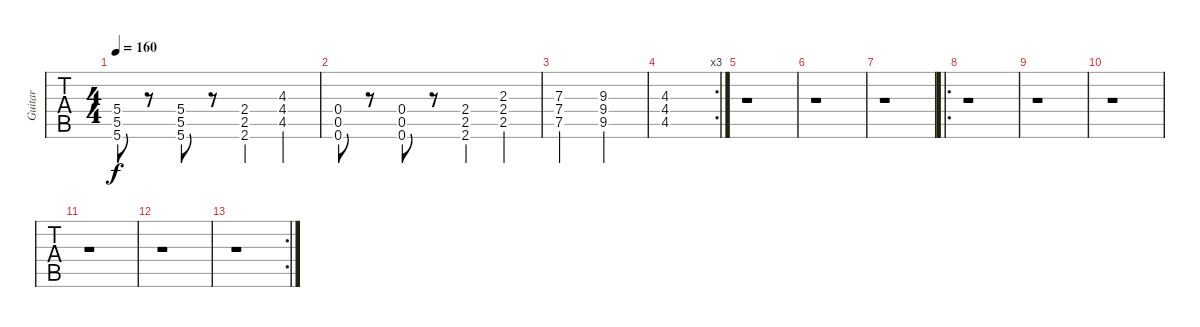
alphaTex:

\track ("Guitar" "Guitar") {instrument overdrivenguitar}
\staff {tabs}
\tuning (D4 A3 F3 C3 G2 C2) {hide}
\ts (4 4)
\tempo 160
\clef g2
\ks c
(5.4 5.5 5.6).8{dy f} r.8 (5.4 5.5 5.6).8 r.8 (2.4 2.5 2.6).4 (4.3 4.4 4.5).4 |
(0.4 0.5 0.6).8 r.8 (0.4 0.5 0.6).8 r.8 (2.4 2.5 2.6).4 (2.3 2.4 2.5).4 |
(7.3 7.4 7.5).2 (9.3 9.4 9.5).2 |
\rc 3
(4.3 4.4 4.5).1 |
r.1 |
r.1 |
r.1 |
\ro
r.1 |
r.1 |
r.1 |
r.1 |
r.1 |
\rc 2
r.1
